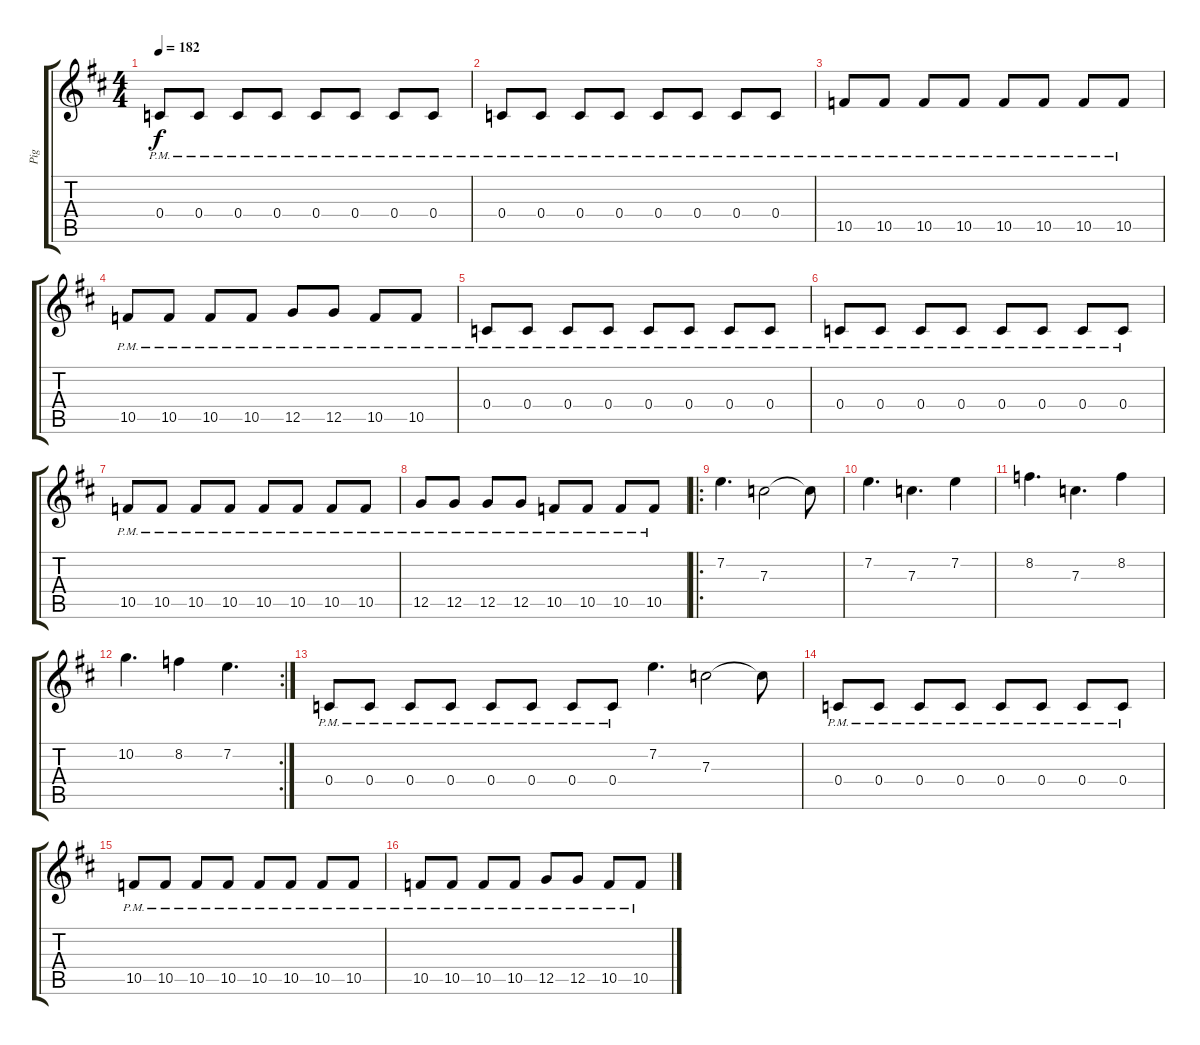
\track ("Pig" "Pig") {instrument distortionguitar}
\staff {score tabs}
\tuning (D4 A3 F3 C3 G2 C2) {hide}
\ts (4 4)
\tempo 182
\clef g2
\ks d
0.4{pm}.8{dy f instrument distortionguitar} 0.4{pm}.8 0.4{pm}.8 0.4{pm}.8 0.4{pm}.8 0.4{pm}.8 0.4{pm}.8 0.4{pm}.8 |
0.4{pm}.8 0.4{pm}.8 0.4{pm}.8 0.4{pm}.8 0.4{pm}.8 0.4{pm}.8 0.4{pm}.8 0.4{pm}.8 |
10.5{pm}.8 10.5{pm}.8 10.5{pm}.8 10.5{pm}.8 10.5{pm}.8 10.5{pm}.8 10.5{pm}.8 10.5{pm}.8 |
10.5{pm}.8 10.5{pm}.8 10.5{pm}.8 10.5{pm}.8 12.5{pm}.8 12.5{pm}.8 10.5{pm}.8 10.5{pm}.8 |
0.4{pm}.8 0.4{pm}.8 0.4{pm}.8 0.4{pm}.8 0.4{pm}.8 0.4{pm}.8 0.4{pm}.8 0.4{pm}.8 |
0.4{pm}.8 0.4{pm}.8 0.4{pm}.8 0.4{pm}.8 0.4{pm}.8 0.4{pm}.8 0.4{pm}.8 0.4{pm}.8 |
10.5{pm}.8 10.5{pm}.8 10.5{pm}.8 10.5{pm}.8 10.5{pm}.8 10.5{pm}.8 10.5{pm}.8 10.5{pm}.8 |
12.5{pm}.8 12.5{pm}.8 12.5{pm}.8 12.5{pm}.8 10.5{pm}.8 10.5{pm}.8 10.5{pm}.8 10.5{pm}.8 |
\ro
7.2.4{d} 7.3.2 7.3{t}.8 |
7.2.4{d} 7.3.4{d} 7.2.4 |
8.2.4{d} 7.3.4{d} 8.2.4 |
\rc 2
10.2.4{d} 8.2.4 7.2.4{d} |
0.4{pm}.8 0.4{pm}.8 0.4{pm}.8 0.4{pm}.8 0.4{pm}.8 0.4{pm}.8 0.4{pm}.8 0.4{pm}.8 7.2.4{d} 7.3.2 7.3{t}.8 |
0.4{pm}.8 0.4{pm}.8 0.4{pm}.8 0.4{pm}.8 0.4{pm}.8 0.4{pm}.8 0.4{pm}.8 0.4{pm}.8 |
10.5{pm}.8 10.5{pm}.8 10.5{pm}.8 10.5{pm}.8 10.5{pm}.8 10.5{pm}.8 10.5{pm}.8 10.5{pm}.8 |
10.5{pm}.8 10.5{pm}.8 10.5{pm}.8 10.5{pm}.8 12.5{pm}.8 12.5{pm}.8 10.5{pm}.8 10.5{pm}.8
